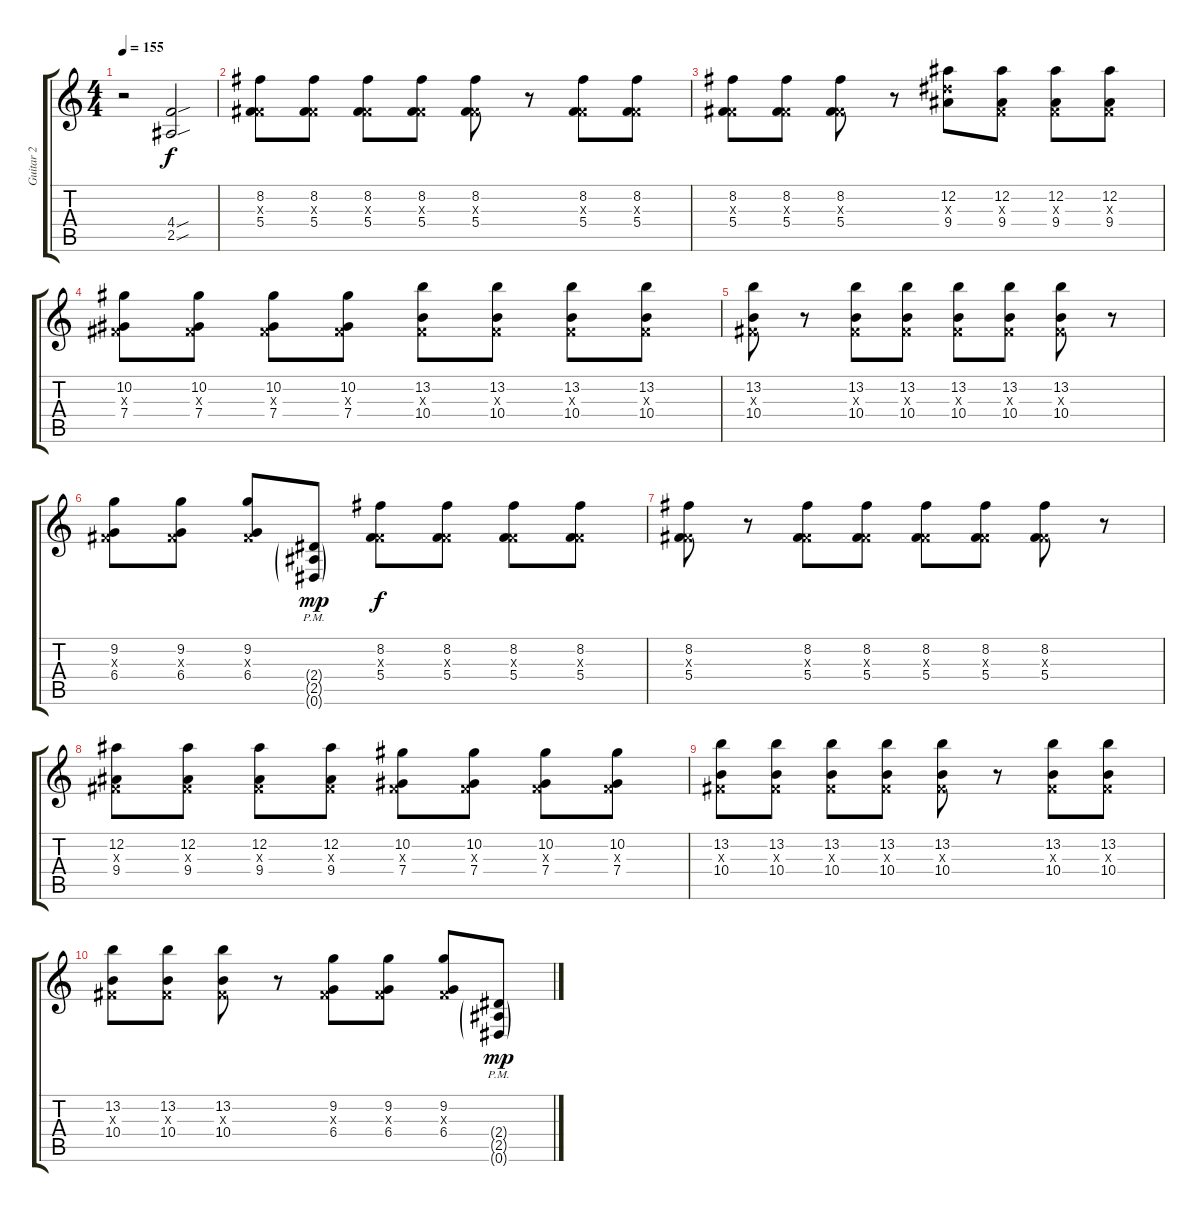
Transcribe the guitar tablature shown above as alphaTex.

\track ("Guitar 2" "Guitar 2") {instrument distortionguitar}
\staff {score tabs}
\tuning (Eb4 Bb3 Gb3 Db3 Ab2 Eb2) {hide}
\ts (4 4)
\tempo 155
\clef g2
\ks c
r.2{dy f} (4.4{sou} 2.5{sou}).2 |
(8.2 0.3{x} 5.4).8 (8.2 0.3{x} 5.4).8 (8.2 0.3{x} 5.4).8 (8.2 0.3{x} 5.4).8 (8.2 0.3{x} 5.4).8 r.8 (8.2 0.3{x} 5.4).8 (8.2 0.3{x} 5.4).8 |
(8.2 0.3{x} 5.4).8 (8.2 0.3{x} 5.4).8 (8.2 0.3{x} 5.4).8 r.8 (12.2 9.3{x} 9.4).8 (12.2 0.3{x} 9.4).8 (12.2 0.3{x} 9.4).8 (12.2 0.3{x} 9.4).8 |
(10.2 0.3{x} 7.4).8 (10.2 0.3{x} 7.4).8 (10.2 0.3{x} 7.4).8 (10.2 0.3{x} 7.4).8 (13.2 0.3{x} 10.4).8 (13.2 0.3{x} 10.4).8 (13.2 0.3{x} 10.4).8 (13.2 0.3{x} 10.4).8 |
(13.2 0.3{x} 10.4).8 r.8 (13.2 0.3{x} 10.4).8 (13.2 0.3{x} 10.4).8 (13.2 0.3{x} 10.4).8 (13.2 0.3{x} 10.4).8 (13.2 0.3{x} 10.4).8 r.8 |
(9.2 0.3{x} 6.4).8 (9.2 0.3{x} 6.4).8 (9.2 0.3{x} 6.4).8 (2.4{g pm} 2.5{g pm} 0.6{g pm}).8{dy mp} (8.2 0.3{x} 5.4).8{dy f} (8.2 0.3{x} 5.4).8 (8.2 0.3{x} 5.4).8 (8.2 0.3{x} 5.4).8 |
(8.2 0.3{x} 5.4).8 r.8 (8.2 0.3{x} 5.4).8 (8.2 0.3{x} 5.4).8 (8.2 0.3{x} 5.4).8 (8.2 0.3{x} 5.4).8 (8.2 0.3{x} 5.4).8 r.8 |
(12.2 0.3{x} 9.4).8 (12.2 0.3{x} 9.4).8 (12.2 0.3{x} 9.4).8 (12.2 0.3{x} 9.4).8 (10.2 0.3{x} 7.4).8 (10.2 0.3{x} 7.4).8 (10.2 0.3{x} 7.4).8 (10.2 0.3{x} 7.4).8 |
(13.2 0.3{x} 10.4).8 (13.2 0.3{x} 10.4).8 (13.2 0.3{x} 10.4).8 (13.2 0.3{x} 10.4).8 (13.2 0.3{x} 10.4).8 r.8 (13.2 0.3{x} 10.4).8 (13.2 0.3{x} 10.4).8 |
(13.2 0.3{x} 10.4).8 (13.2 0.3{x} 10.4).8 (13.2 0.3{x} 10.4).8 r.8 (9.2 0.3{x} 6.4).8 (9.2 0.3{x} 6.4).8 (9.2 0.3{x} 6.4).8 (2.4{g pm} 2.5{g pm} 0.6{g pm}).8{dy mp}
